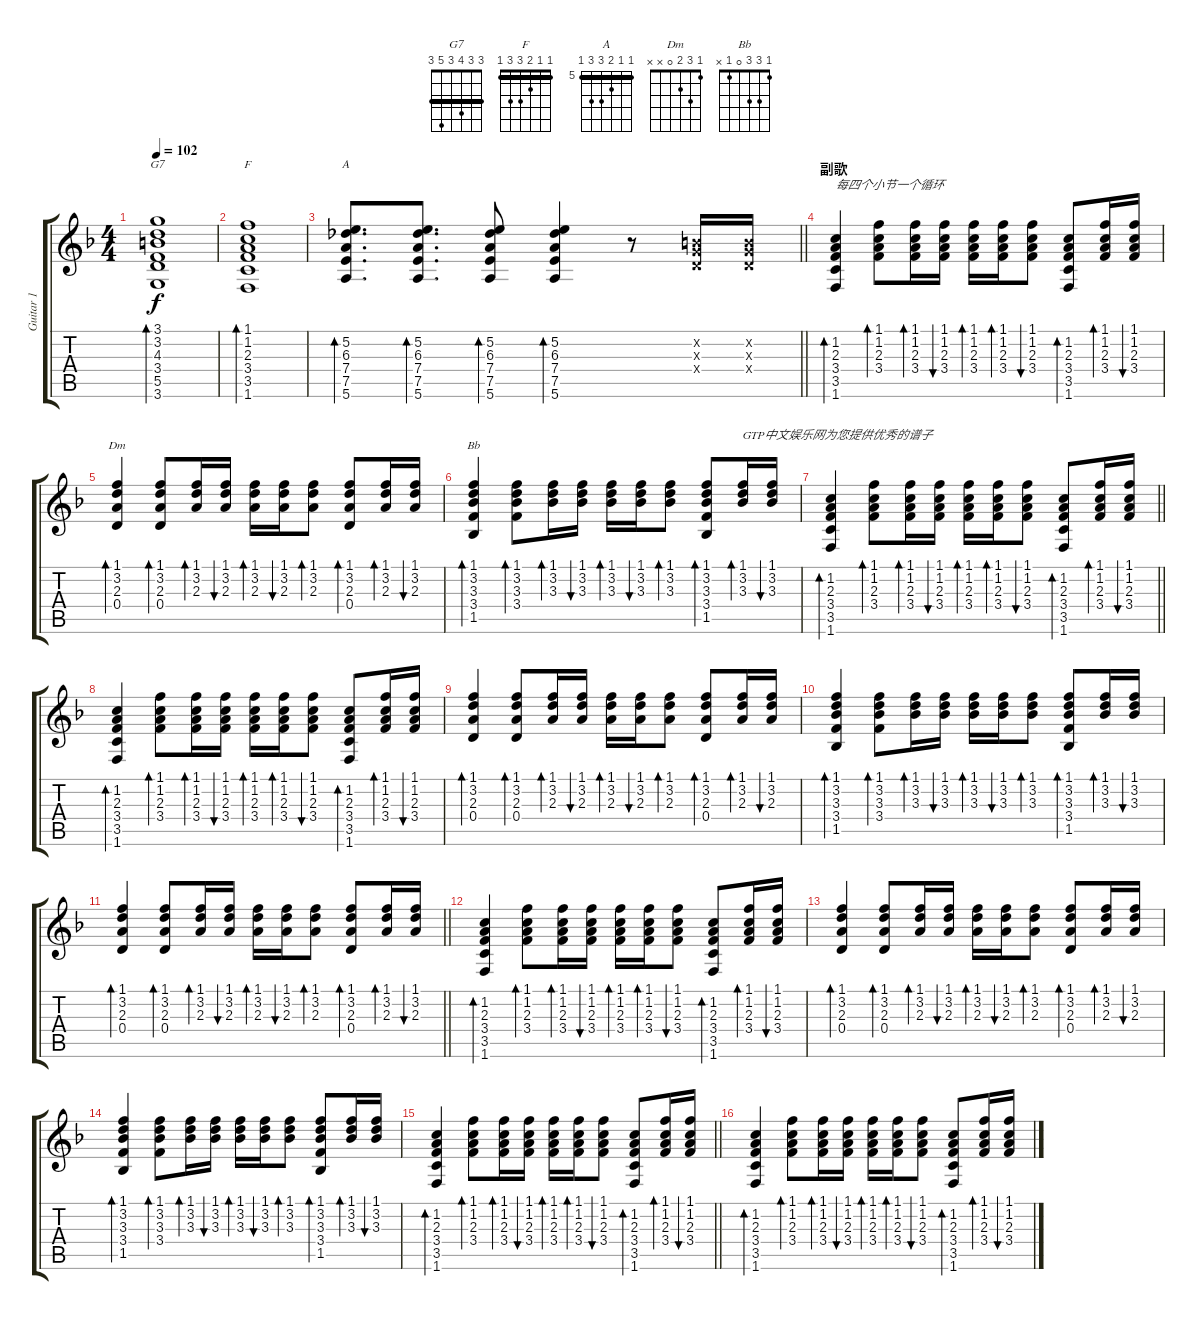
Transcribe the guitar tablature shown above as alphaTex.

\track ("Guitar 1" "Guitar 1") {instrument acousticguitarsteel}
\staff {score tabs}
\tuning (E4 B3 G3 D3 A2 E2) {hide}
\chord ("G7" 3 3 4 3 5 3) {barre 3}
\chord ("F" 1 1 2 3 3 1) {barre 1}
\chord ("A" 5 5 6 7 7 5) {firstfret 5 barre 5}
\chord ("Dm" 1 3 2 0 x x)
\chord ("Bb" 1 3 3 0 1 x)
\ts (4 4)
\tempo 102
\clef g2
\ks f
(3.1 3.2 4.3 3.4 5.5 3.6).1{bd 240 ch "G7" dy f} |
(1.1 1.2 2.3 3.4 3.5 1.6).1{bd 120 ch "F"} |
\barLineRight lightlight
(5.2 6.3 7.4 7.5 5.6).8{d bd 30 ch "A"} (5.2 6.3 7.4 7.5 5.6).8{d bd 30} (5.2 6.3 7.4 7.5 5.6).8{bd 30} (5.2 6.3 7.4 7.5 5.6).4{bd 30} r.8 (0.2{x} 0.3{x} 0.4{x}).16 (0.2{x} 0.3{x} 0.4{x}).16 |
\section ("" "副歌")
(1.2 2.3 3.4 3.5 1.6).4{bd 120 txt "每四个小节一个循环"} (1.1 1.2 2.3 3.4).8{bd 120} (1.1 1.2 2.3 3.4).16{bd 120} (1.1 1.2 2.3 3.4).16{bu 120} (1.1 1.2 2.3 3.4).16{bd 120} (1.1 1.2 2.3 3.4).16{bd 240} (1.1 1.2 2.3 3.4).8{bu 120} (1.2 2.3 3.4 3.5 1.6).8{bd 120} (1.1 1.2 2.3 3.4).16{bd 120} (1.1 1.2 2.3 3.4).16{bu 120} |
(1.1 3.2 2.3 0.4).4{bd 120 ch "Dm"} (1.1 3.2 2.3 0.4).8{bd 120} (1.1 3.2 2.3).16{bd 120} (1.1 3.2 2.3).16{bu 120} (1.1 3.2 2.3).16{bd 120} (1.1 3.2 2.3).16{bu 120} (1.1 3.2 2.3).8{bd 120} (1.1 3.2 2.3 0.4).8{bd 120} (1.1 3.2 2.3).16{bd 120} (1.1 3.2 2.3).16{bu 120} |
(1.1 3.2 3.3 3.4 1.5).4{bd 120 ch "Bb"} (1.1 3.2 3.3 3.4).8{bd 120} (1.1 3.2 3.3).16{bd 120} (1.1 3.2 3.3).16{bu 120} (1.1 3.2 3.3).16{bd 120} (1.1 3.2 3.3).16{bu 120} (1.1 3.2 3.3).8{bd 120} (1.1 3.2 3.3 3.4 1.5).8{bd 120} (1.1 3.2 3.3).16{bd 120 txt "GTP中文娱乐网为您提供优秀的谱子"} (1.1 3.2 3.3).16{bu 120} |
\barLineRight lightlight
(1.2 2.3 3.4 3.5 1.6).4{bd 120} (1.1 1.2 2.3 3.4).8{bd 120} (1.1 1.2 2.3 3.4).16{bd 120} (1.1 1.2 2.3 3.4).16{bu 120} (1.1 1.2 2.3 3.4).16{bd 120} (1.1 1.2 2.3 3.4).16{bd 240} (1.1 1.2 2.3 3.4).8{bu 120} (1.2 2.3 3.4 3.5 1.6).8{bd 120} (1.1 1.2 2.3 3.4).16{bd 120} (1.1 1.2 2.3 3.4).16{bu 120} |
(1.2 2.3 3.4 3.5 1.6).4{bd 120} (1.1 1.2 2.3 3.4).8{bd 120} (1.1 1.2 2.3 3.4).16{bd 120} (1.1 1.2 2.3 3.4).16{bu 120} (1.1 1.2 2.3 3.4).16{bd 120} (1.1 1.2 2.3 3.4).16{bd 240} (1.1 1.2 2.3 3.4).8{bu 120} (1.2 2.3 3.4 3.5 1.6).8{bd 120} (1.1 1.2 2.3 3.4).16{bd 120} (1.1 1.2 2.3 3.4).16{bu 120} |
(1.1 3.2 2.3 0.4).4{bd 120} (1.1 3.2 2.3 0.4).8{bd 120} (1.1 3.2 2.3).16{bd 120} (1.1 3.2 2.3).16{bu 120} (1.1 3.2 2.3).16{bd 120} (1.1 3.2 2.3).16{bu 120} (1.1 3.2 2.3).8{bd 120} (1.1 3.2 2.3 0.4).8{bd 120} (1.1 3.2 2.3).16{bd 120} (1.1 3.2 2.3).16{bu 120} |
(1.1 3.2 3.3 3.4 1.5).4{bd 120} (1.1 3.2 3.3 3.4).8{bd 120} (1.1 3.2 3.3).16{bd 120} (1.1 3.2 3.3).16{bu 120} (1.1 3.2 3.3).16{bd 120} (1.1 3.2 3.3).16{bu 120} (1.1 3.2 3.3).8{bd 120} (1.1 3.2 3.3 3.4 1.5).8{bd 120} (1.1 3.2 3.3).16{bd 120} (1.1 3.2 3.3).16{bu 120} |
\barLineRight lightlight
(1.1 3.2 2.3 0.4).4{bd 120} (1.1 3.2 2.3 0.4).8{bd 120} (1.1 3.2 2.3).16{bd 120} (1.1 3.2 2.3).16{bu 120} (1.1 3.2 2.3).16{bd 120} (1.1 3.2 2.3).16{bu 120} (1.1 3.2 2.3).8{bd 120} (1.1 3.2 2.3 0.4).8{bd 120} (1.1 3.2 2.3).16{bd 120} (1.1 3.2 2.3).16{bu 120} |
(1.2 2.3 3.4 3.5 1.6).4{bd 120} (1.1 1.2 2.3 3.4).8{bd 120} (1.1 1.2 2.3 3.4).16{bd 120} (1.1 1.2 2.3 3.4).16{bu 120} (1.1 1.2 2.3 3.4).16{bd 120} (1.1 1.2 2.3 3.4).16{bd 240} (1.1 1.2 2.3 3.4).8{bu 120} (1.2 2.3 3.4 3.5 1.6).8{bd 120} (1.1 1.2 2.3 3.4).16{bd 120} (1.1 1.2 2.3 3.4).16{bu 120} |
(1.1 3.2 2.3 0.4).4{bd 120} (1.1 3.2 2.3 0.4).8{bd 120} (1.1 3.2 2.3).16{bd 120} (1.1 3.2 2.3).16{bu 120} (1.1 3.2 2.3).16{bd 120} (1.1 3.2 2.3).16{bu 120} (1.1 3.2 2.3).8{bd 120} (1.1 3.2 2.3 0.4).8{bd 120} (1.1 3.2 2.3).16{bd 120} (1.1 3.2 2.3).16{bu 120} |
(1.1 3.2 3.3 3.4 1.5).4{bd 120} (1.1 3.2 3.3 3.4).8{bd 120} (1.1 3.2 3.3).16{bd 120} (1.1 3.2 3.3).16{bu 120} (1.1 3.2 3.3).16{bd 120} (1.1 3.2 3.3).16{bu 120} (1.1 3.2 3.3).8{bd 120} (1.1 3.2 3.3 3.4 1.5).8{bd 120} (1.1 3.2 3.3).16{bd 120} (1.1 3.2 3.3).16{bu 120} |
\barLineRight lightlight
(1.2 2.3 3.4 3.5 1.6).4{bd 120} (1.1 1.2 2.3 3.4).8{bd 120} (1.1 1.2 2.3 3.4).16{bd 120} (1.1 1.2 2.3 3.4).16{bu 120} (1.1 1.2 2.3 3.4).16{bd 120} (1.1 1.2 2.3 3.4).16{bd 240} (1.1 1.2 2.3 3.4).8{bu 120} (1.2 2.3 3.4 3.5 1.6).8{bd 120} (1.1 1.2 2.3 3.4).16{bd 120} (1.1 1.2 2.3 3.4).16{bu 120} |
(1.2 2.3 3.4 3.5 1.6).4{bd 120} (1.1 1.2 2.3 3.4).8{bd 120} (1.1 1.2 2.3 3.4).16{bd 120} (1.1 1.2 2.3 3.4).16{bu 120} (1.1 1.2 2.3 3.4).16{bd 120} (1.1 1.2 2.3 3.4).16{bd 240} (1.1 1.2 2.3 3.4).8{bu 120} (1.2 2.3 3.4 3.5 1.6).8{bd 120} (1.1 1.2 2.3 3.4).16{bd 120} (1.1 1.2 2.3 3.4).16{bu 120}
